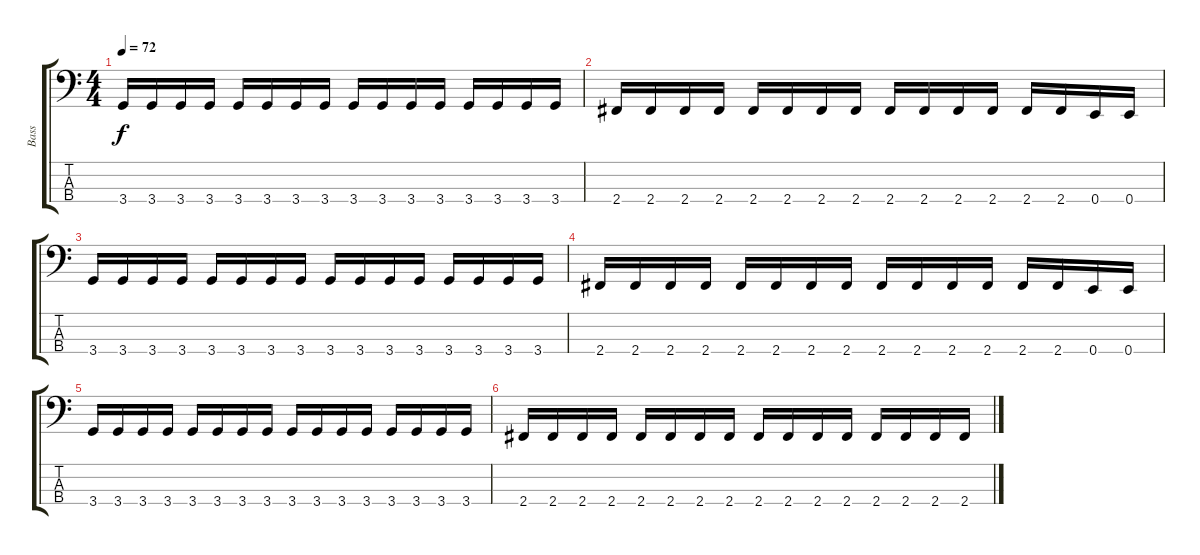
\track ("Bass" "Bass") {instrument electricbasspick}
\staff {score tabs}
\tuning (G2 D2 A1 E1) {hide}
\ts (4 4)
\tempo 72
\clef f4
\ks c
3.4.16{dy f} 3.4.16 3.4.16 3.4.16 3.4.16 3.4.16 3.4.16 3.4.16 3.4.16 3.4.16 3.4.16 3.4.16 3.4.16 3.4.16 3.4.16 3.4.16 |
2.4.16{volume 8} 2.4.16 2.4.16 2.4.16 2.4.16 2.4.16 2.4.16 2.4.16 2.4.16 2.4.16 2.4.16 2.4.16 2.4.16 2.4.16 0.4.16 0.4.16 |
3.4.16 3.4.16 3.4.16 3.4.16 3.4.16 3.4.16 3.4.16 3.4.16 3.4.16 3.4.16 3.4.16 3.4.16 3.4.16 3.4.16 3.4.16 3.4.16 |
2.4.16 2.4.16 2.4.16 2.4.16 2.4.16 2.4.16 2.4.16 2.4.16 2.4.16 2.4.16 2.4.16 2.4.16 2.4.16 2.4.16 0.4.16 0.4.16 |
3.4.16 3.4.16 3.4.16 3.4.16 3.4.16 3.4.16 3.4.16 3.4.16 3.4.16 3.4.16 3.4.16 3.4.16 3.4.16 3.4.16 3.4.16 3.4.16 |
2.4.16{volume 0} 2.4.16 2.4.16 2.4.16 2.4.16 2.4.16 2.4.16 2.4.16 2.4.16 2.4.16 2.4.16 2.4.16 2.4.16 2.4.16 2.4.16 2.4.16
